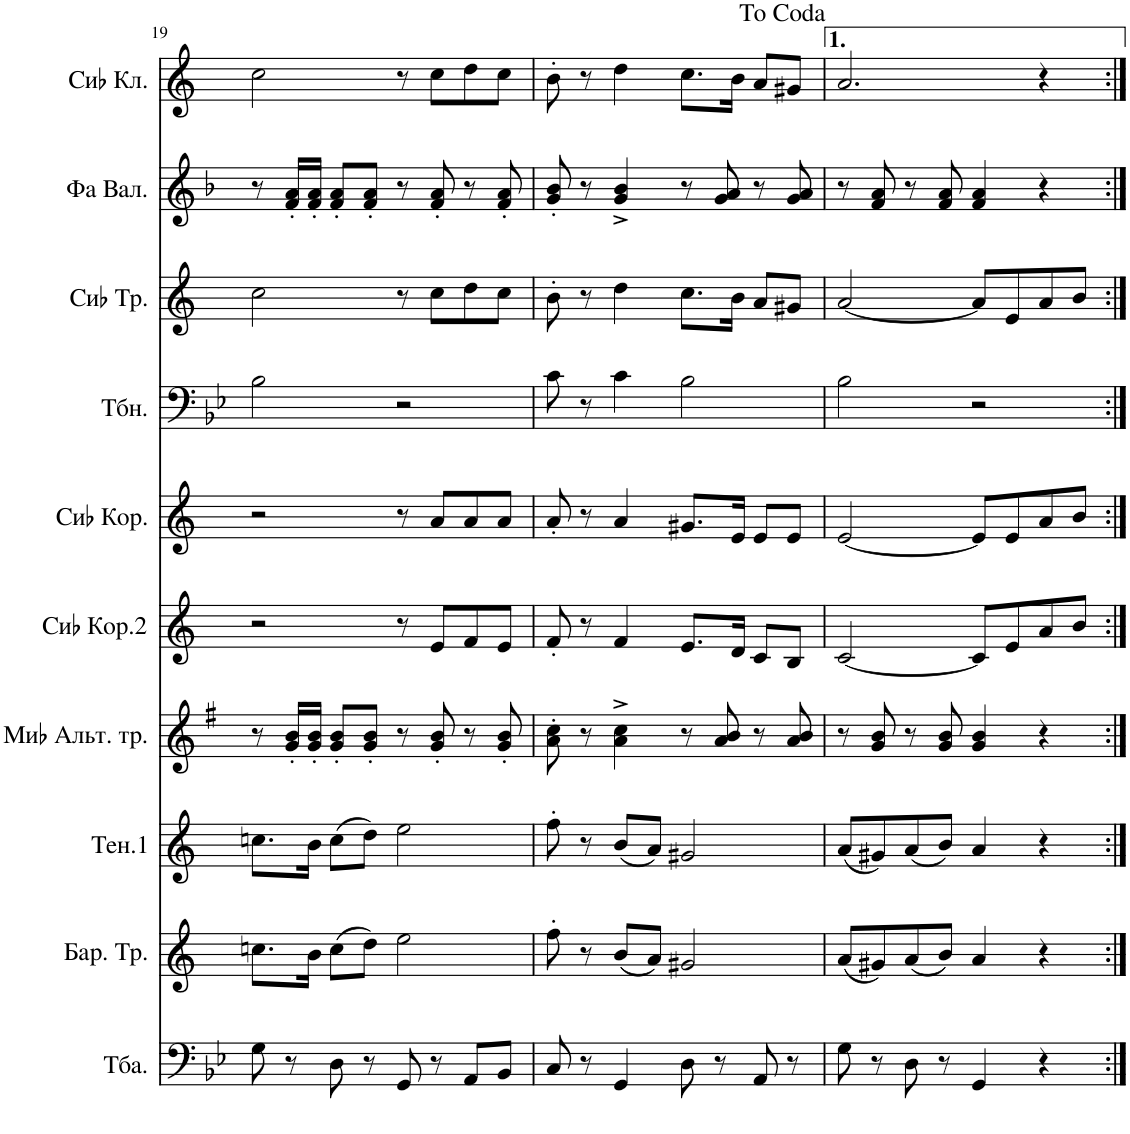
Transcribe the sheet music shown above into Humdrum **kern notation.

**kern	**kern	**kern	**kern	**kern	**kern	**kern	**kern	**kern	**kern
*part10	*part9	*part8	*part7	*part6	*part5	*part4	*part3	*part2	*part1
*staff10	*staff9	*staff8	*staff7	*staff6	*staff5	*staff4	*staff3	*staff2	*staff1
*I"Туба	*I"Баритоновая труба	*I"Тенор 1	*I"Миb Альтовая труба	*I"Сиb Корнет 2	*I"Сиb Корнет	*I"Тромбон	*I"Сиb Труба	*I"Валторна Фа	*I"Сиb Кларнет
*	*	*	*I'Миb Альт. тр.	*I'Сиb Кор.2	*I'Сиb Кор.	*	*I'Сиb Тр.	*	*I'Сиb Кл.
!!LO:PB:g=z
*clefF4	*clefG2	*clefG2	*clefG2	*clefG2	*clefG2	*clefF4	*clefG2	*clefG2	*clefG2
*	*Trd8c14	*Trd8c14	*Trd5c9	*Trd1c2	*Trd1c2	*	*Trd1c2	*Trd4c7	*Trd1c2
*k[b-e-]	*k[]	*k[]	*k[f#]	*k[]	*k[]	*k[b-e-]	*k[]	*k[b-]	*k[]
*M4/4	*M4/4	*M4/4	*M4/4	*M4/4	*M4/4	*M4/4	*M4/4	*M4/4	*M4/4
=19	=19	=19	=19	=19	=19	=19	=19	=19	=19
8G\	8.ccn\L	8.ccn\L	8r	2r	2r	2B-\	2cc\	8r	2cc\
8r	.	.	16g/' 16b/'LL	.	.	.	.	16f/' 16a/'LL	.
.	16b\Jk	16b\Jk	16g/' 16b/'JJ	.	.	.	.	16f/' 16a/'JJ	.
8D\	(8cc\L	(8cc\L	8g/' 8b/'L	.	.	.	.	8f/' 8a/'L	.
8r	8dd\J)	8dd\J)	8g/' 8b/'J	.	.	.	.	8f/' 8a/'J	.
8GG/	2ee\	2ee\	8r	8r	8r	2r	8r	8r	8r
8r	.	.	8g/' 8b/'	8e/L	8a/L	.	8cc\L	8f/' 8a/'	8cc\L
8AA/L	.	.	8r	8f/	8a/	.	8dd\	8r	8dd\
8BB-/J	.	.	8g/' 8b/'	8e/J	8a/J	.	8cc\J	8f/' 8a/'	8cc\J
=20	=20	=20	=20	=20	=20	=20	=20	=20	=20
8C/	8ff'\	8ff'\	8a\' 8cc\'	8f'/	8a'/	8c\	8b'\	8g/' 8b-/'	8b'\
8r	8r	8r	8r	8r	8r	8r	8r	8r	8r
4GG/	(8b/L	(8b/L	4a\^ 4cc\^	4f/	4a/	4c\	4dd\	4g/^ 4b-/^	4dd\
.	8a/J)	8a/J)	.	.	.	.	.	.	.
8D\	2g#X/	2g#X/	8r	8.e/L	8.g#X/L	2B-\	8.cc\L	8r	8.cc\L
8r	.	.	8a/ 8b/	.	.	.	.	8g/ 8a/	.
.	.	.	.	16d/Jk	16e/Jk	.	16b\Jk	.	16b\Jk
8AA/	.	.	8r	8c/L	8e/L	.	8a/L	8r	8a/L
8r	.	.	8a/ 8b/	8B/J	8e/J	.	8g#X/J	8g/ 8a/	8g#X/J
=21	=21	=21	=21	=21	=21	=21	=21	=21	=21
8G\	(8a/L	(8a/L	8r	[2c/	[2e/	2B-\	[2a/	8r	2.a/
8r	8g#X/)	8g#X/)	8g/ 8b/	.	.	.	.	8f/ 8a/	.
8D\	(8a/	(8a/	8r	.	.	.	.	8r	.
8r	8b/J)	8b/J)	8g/ 8b/	.	.	.	.	8f/ 8a/	.
4GG/	4a/	4a/	4g/ 4b/	8c/L]	8e/L]	2r	8a/L]	4f/ 4a/	.
.	.	.	.	8e/	8e/	.	8e/	.	.
4r	4r	4r	4r	8a/	8a/	.	8a/	4r	4r
.	.	.	.	8b/J	8b/J	.	8b/J	.	.
=:|!	=:|!	=:|!	=:|!	=:|!	=:|!	=:|!	=:|!	=:|!	=:|!
*-	*-	*-	*-	*-	*-	*-	*-	*-	*-
